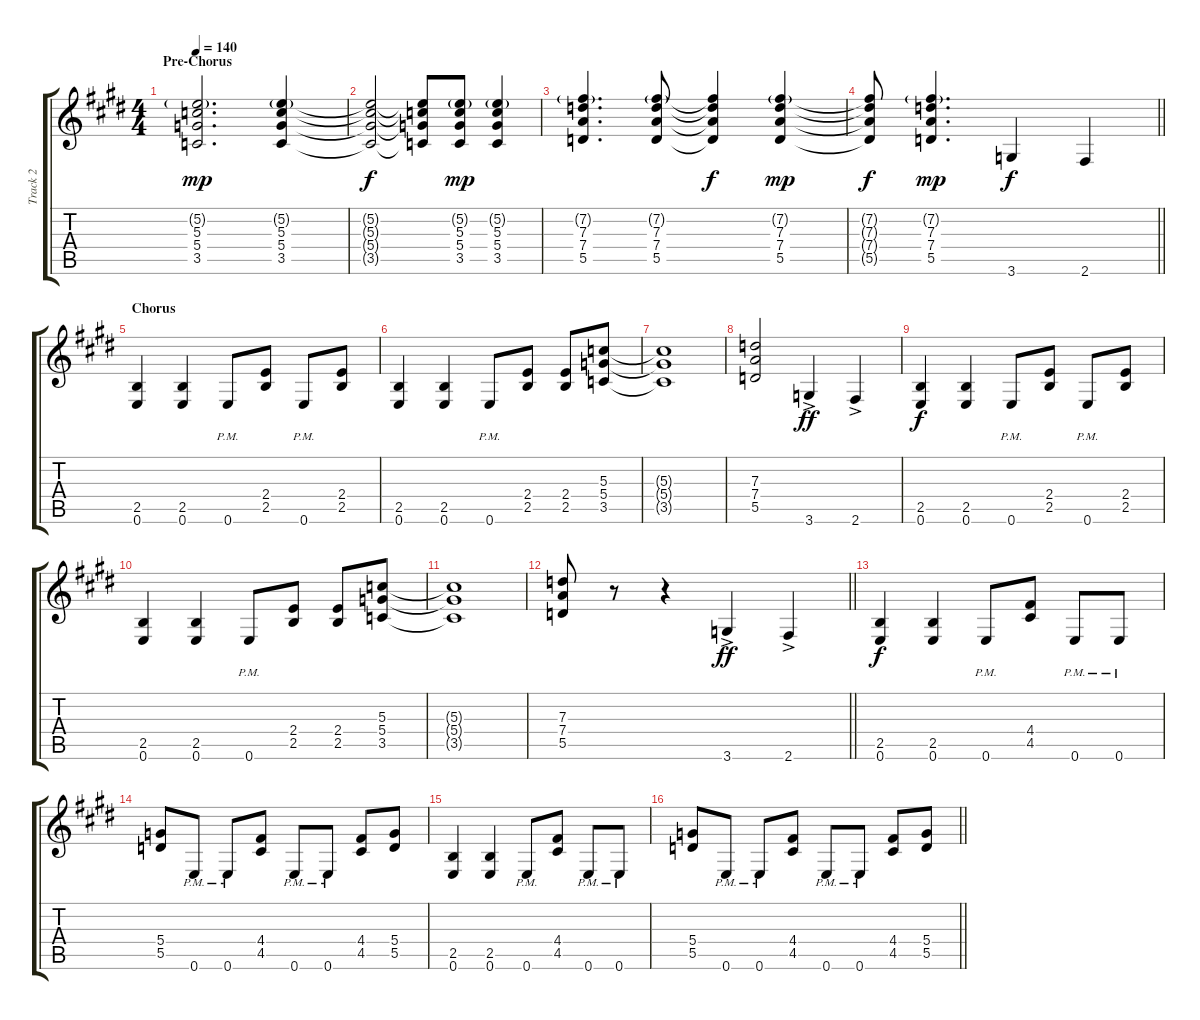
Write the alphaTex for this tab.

\track ("Track 2" "Track 2") {instrument distortionguitar}
\staff {score tabs}
\tuning (E4 B3 G3 D3 A2 E2) {hide}
\ts (4 4)
\section ("" "Pre-Chorus")
\tempo 140
\clef g2
\ks e
(5.2{g} 5.3 5.4 3.5).2{d dy mp} (5.2{g} 5.3 5.4 3.5).4 |
(5.2{t} 5.3{t} 5.4{t} 3.5{t}).2{dy f} (5.2{t} 5.3{t} 5.4{t} 3.5{t}).8 (5.2{g} 5.3 5.4 3.5).8{dy mp} (5.2{g} 5.3 5.4 3.5).4 |
(7.2{g} 7.3 7.4 5.5).4{d} (7.2{g} 7.3 7.4 5.5).8 (7.2{t} 7.3{t} 7.4{t} 5.5{t}).4{dy f} (7.2{g} 7.3 7.4 5.5).4{dy mp} |
\barLineRight lightlight
(7.2{t} 7.3{t} 7.4{t} 5.5{t}).8{dy f} (7.2{g} 7.3 7.4 5.5).4{d dy mp} 3.6.4{dy f} 2.6.4 |
\section ("" "Chorus")
(2.5 0.6).4 (2.5 0.6).4 0.6{pm}.8 (2.4 2.5).8 0.6{pm}.8 (2.4 2.5).8 |
(2.5 0.6).4 (2.5 0.6).4 0.6{pm}.8 (2.4 2.5).8 (2.4 2.5).8 (5.3 5.4 3.5).8 |
(5.3{t} 5.4{t} 3.5{t}).1 |
(7.3 7.4 5.5).2 3.6{ac}.4{dy ff} 2.6{ac}.4 |
(2.5 0.6).4{dy f} (2.5 0.6).4 0.6{pm}.8 (2.4 2.5).8 0.6{pm}.8 (2.4 2.5).8 |
(2.5 0.6).4 (2.5 0.6).4 0.6{pm}.8 (2.4 2.5).8 (2.4 2.5).8 (5.3 5.4 3.5).8 |
(5.3{t} 5.4{t} 3.5{t}).1 |
\barLineRight lightlight
(7.3 7.4 5.5).8 r.8 r.4 3.6{ac}.4{dy ff} 2.6{ac}.4 |
(2.5 0.6).4{dy f} (2.5 0.6).4 0.6{pm}.8 (4.4 4.5).8 0.6{pm}.8 0.6{pm}.8 |
(5.4 5.5).8 0.6{pm}.8 0.6{pm}.8 (4.4 4.5).8 0.6{pm}.8 0.6{pm}.8 (4.4 4.5).8 (5.4 5.5).8 |
(2.5 0.6).4 (2.5 0.6).4 0.6{pm}.8 (4.4 4.5).8 0.6{pm}.8 0.6{pm}.8 |
\barLineRight lightlight
(5.4 5.5).8 0.6{pm}.8 0.6{pm}.8 (4.4 4.5).8 0.6{pm}.8 0.6{pm}.8 (4.4 4.5).8 (5.4 5.5).8
